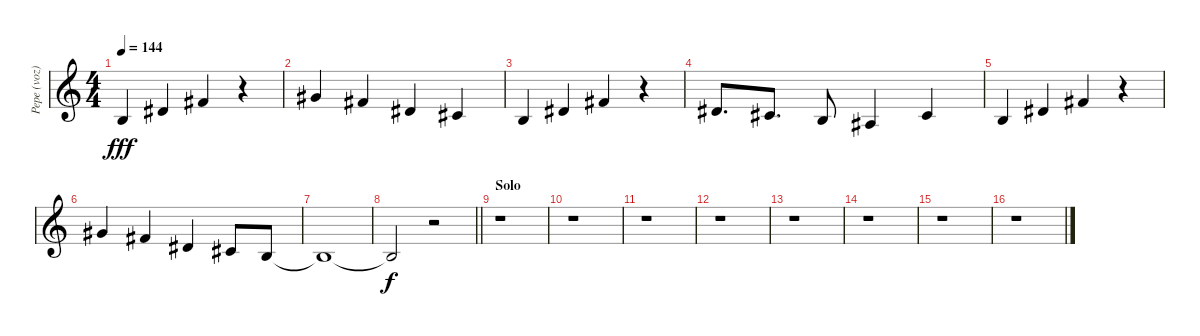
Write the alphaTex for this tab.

\track ("Pepe (voz)" "Pepe (voz)") {instrument tenorsax}
\staff {score}
\tuning (Eb4 Bb3 Gb3 Db3 Ab2 Eb2) {hide}
\ts (4 4)
\tempo 144
\clef g2
\ks c
5.3.4{dy fff} 9.3.4 8.2.4 r.4 |
5.1.4 3.1.4 5.2.4 3.2.4 |
5.3.4 9.3.4 8.2.4 r.4 |
0.1.8{d} 3.2.8{d} 1.2.8 0.2.4 3.2.4 |
5.3.4 9.3.4 8.2.4 r.4 |
5.1.4 3.1.4 5.2.4 3.2.8 1.2.8 |
1.2{t}.1 |
\barLineRight lightlight
1.2{t}.2{dy f} r.2 |
\section ("" "Solo")
r.1 |
r.1 |
r.1 |
r.1 |
r.1 |
r.1 |
r.1 |
r.1
